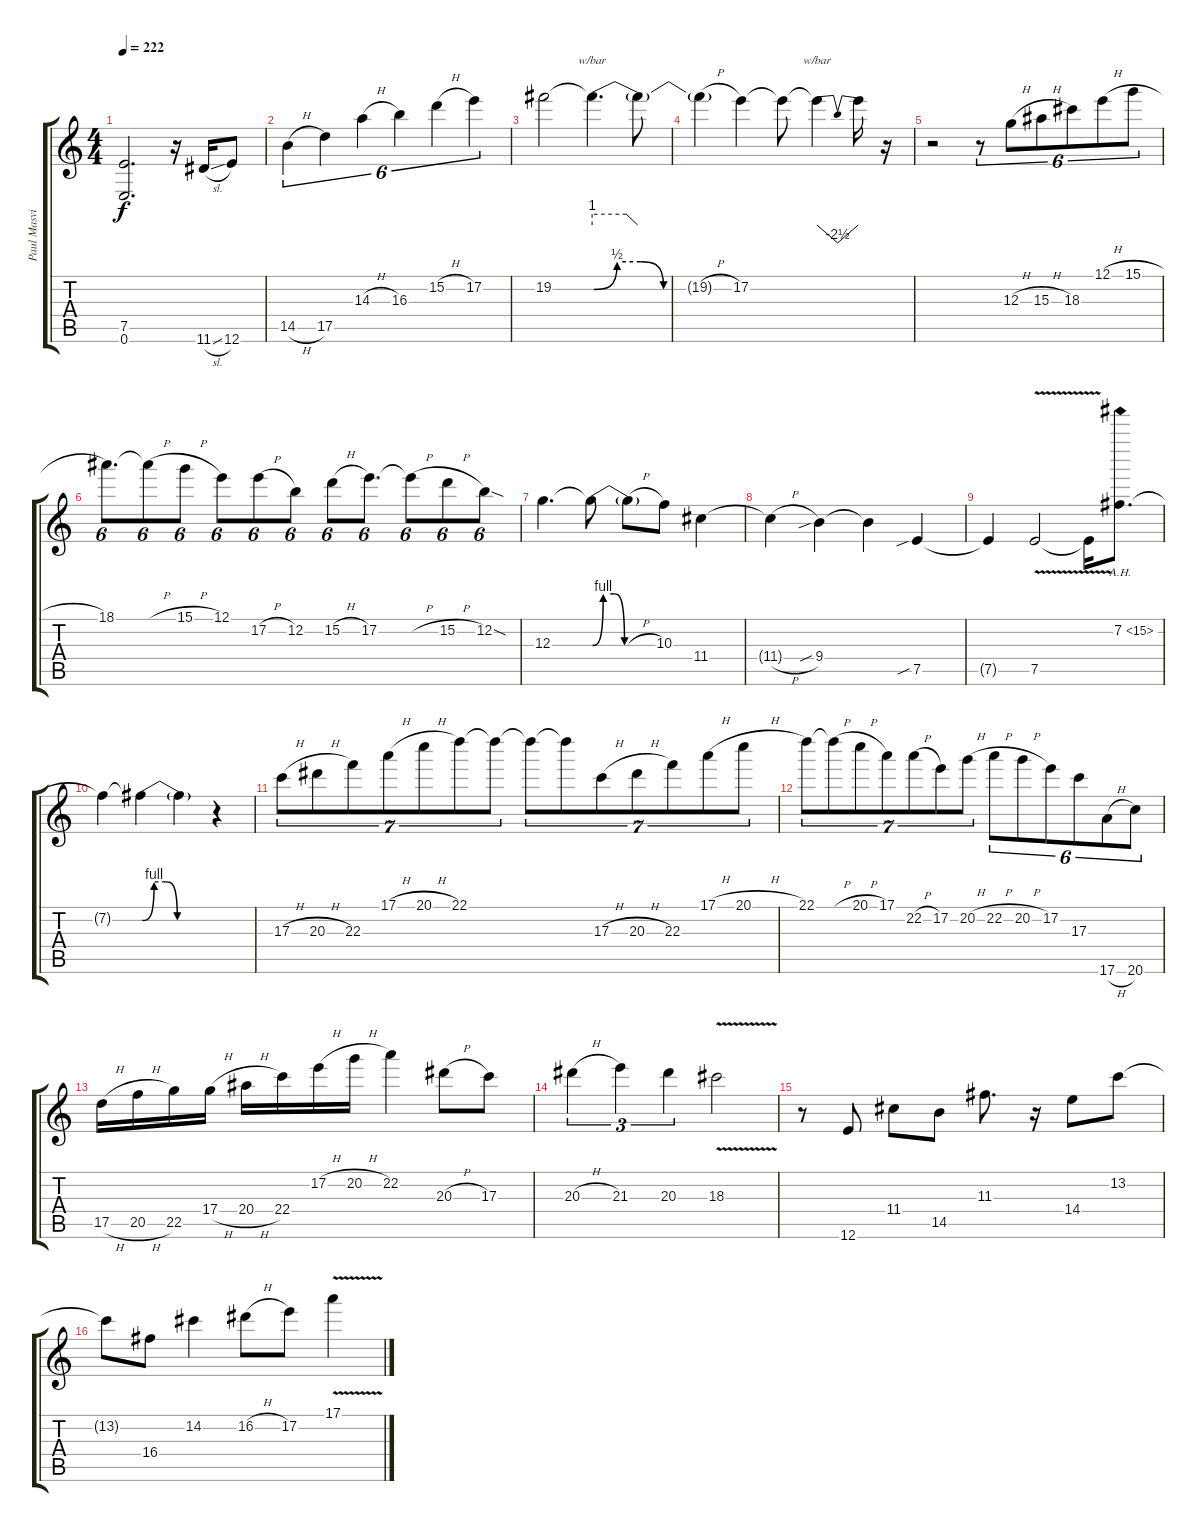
\track ("Paul Masvidal (studio)" "Paul Masvi") {instrument distortionguitar}
\staff {score tabs}
\tuning (E4 B3 G3 D3 A2 E2) {hide}
\ts (4 4)
\tempo 222
\clef g2
\ks c
(7.5{t} 0.6{t}).2{d dy f} r.16 11.6{sl}.16 12.6.8 |
14.5{h}.4{tu (6 4)} 17.5.4{tu (6 4)} 14.3{h}.4{tu (6 4)} 16.3.4{tu (6 4)} 15.2{h}.4{tu (6 4)} 17.2.4{tu (6 4)} |
19.2.2 19.2{be (custom 0 0 10 2 20 2 30 0 60 0) t}.4{d tbe (custom default 0 4 45 4 60 0)} 19.2{t}.8 |
19.2{h t}.4 17.2.4 17.2{t}.8 17.2{t}.4{tbe (dip default 0 0 30 -10 60 0)} 17.2{t}.16 r.16 |
r.2 r.8{tu (6 4)} 12.3{h}.8{tu (6 4)} 15.3{h}.8{tu (6 4)} 18.3.8{tu (6 4)} 12.1{h}.8{tu (6 4)} 15.1{h}.8{tu (6 4)} |
18.1.8{d tu (6 4)} 18.1{h t}.8{tu (6 4)} 15.1{h}.8{tu (6 4)} 12.1.8{tu (6 4)} 17.2{h}.8{tu (6 4)} 12.2.8{tu (6 4)} 15.2{h}.8{tu (6 4)} 17.2.8{d tu (6 4)} 17.2{h t}.8{tu (6 4)} 15.2{h}.8{tu (6 4)} 12.2{sod}.8{tu (6 4)} |
12.3.4{d} 12.3{be (custom 0 0 10 4 20 4 30 0 60 0) t}.8 12.3{h t}.8 10.3.8 11.4.4 |
11.4{h t}.4 9.4{sib}.4 9.4{t}.4 7.5{sib}.4 |
7.5{t}.4 7.5{v}.2 7.5{t}.16 7.2{ah 8}.8{d} |
7.2{t}.4 7.2{be (custom 0 0 10 4 20 4 30 0 60 0) t}.4 7.2{t}.4 r.4 |
17.3{h}.8{tu (7 4)} 20.3{h}.8{tu (7 4)} 22.3.8{tu (7 4)} 17.1{h}.8{tu (7 4)} 20.1{h}.8{tu (7 4)} 22.1.8{tu (7 4)} 22.1{t}.8{tu (7 4)} 22.1{t}.8{tu (7 4)} 22.1{t}.8{tu (7 4)} 17.3{h}.8{tu (7 4)} 20.3{h}.8{tu (7 4)} 22.3.8{tu (7 4)} 17.1{h}.8{tu (7 4)} 20.1{h}.8{tu (7 4)} |
22.1.8{tu (7 4)} 22.1{h t}.8{tu (7 4)} 20.1{h}.8{tu (7 4)} 17.1.8{tu (7 4)} 22.2{h}.8{tu (7 4)} 17.2.8{tu (7 4)} 20.2{h}.8{tu (7 4)} 22.2{h}.8{tu (6 4)} 20.2{h}.8{tu (6 4)} 17.2.8{tu (6 4)} 17.3.8{tu (6 4)} 17.6{h}.8{tu (6 4)} 20.6.8{tu (6 4)} |
17.5{h}.16 20.5{h}.16 22.5.16 17.4{h}.16 20.4{h}.16 22.4.16 17.2{h}.16 20.2{h}.16 22.2.4 20.3{h}.8 17.3.8 |
20.3{h}.4{tu (3 2)} 21.3.4{tu (3 2)} 20.3.4{tu (3 2)} 18.3{v}.2 |
r.8 12.6.8 11.4.8 14.5.8 11.3.8{d} r.16 14.4.8 13.2.8 |
13.2{t}.8 16.4.8 14.2.4 16.2{h}.8 17.2.8 17.1{v}.4
